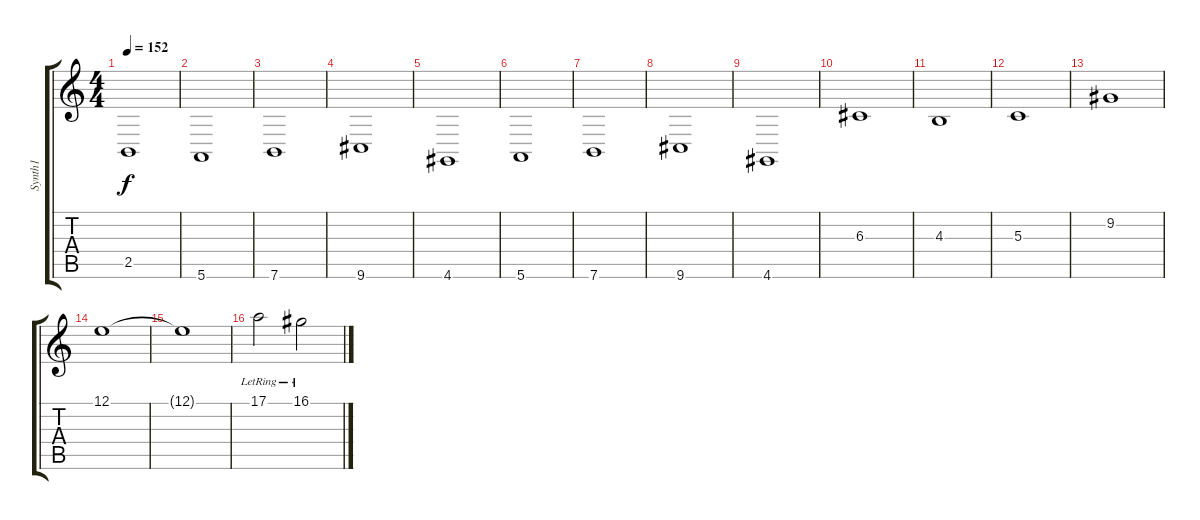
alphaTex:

\track ("Synth1" "Synth1") {instrument stringensemble1}
\staff {score tabs}
\tuning (E4 B3 G3 D3 A2 E2) {hide}
\ts (4 4)
\tempo 152
\clef g2
\ks c
2.5{t}.1{dy f} |
5.6.1 |
7.6.1 |
9.6.1 |
4.6.1 |
5.6.1 |
7.6.1 |
9.6.1 |
4.6.1 |
6.3.1 |
4.3.1 |
5.3.1 |
9.2.1 |
12.1.1 |
12.1{t}.1 |
17.1{lr}.2 16.1{lr}.2
